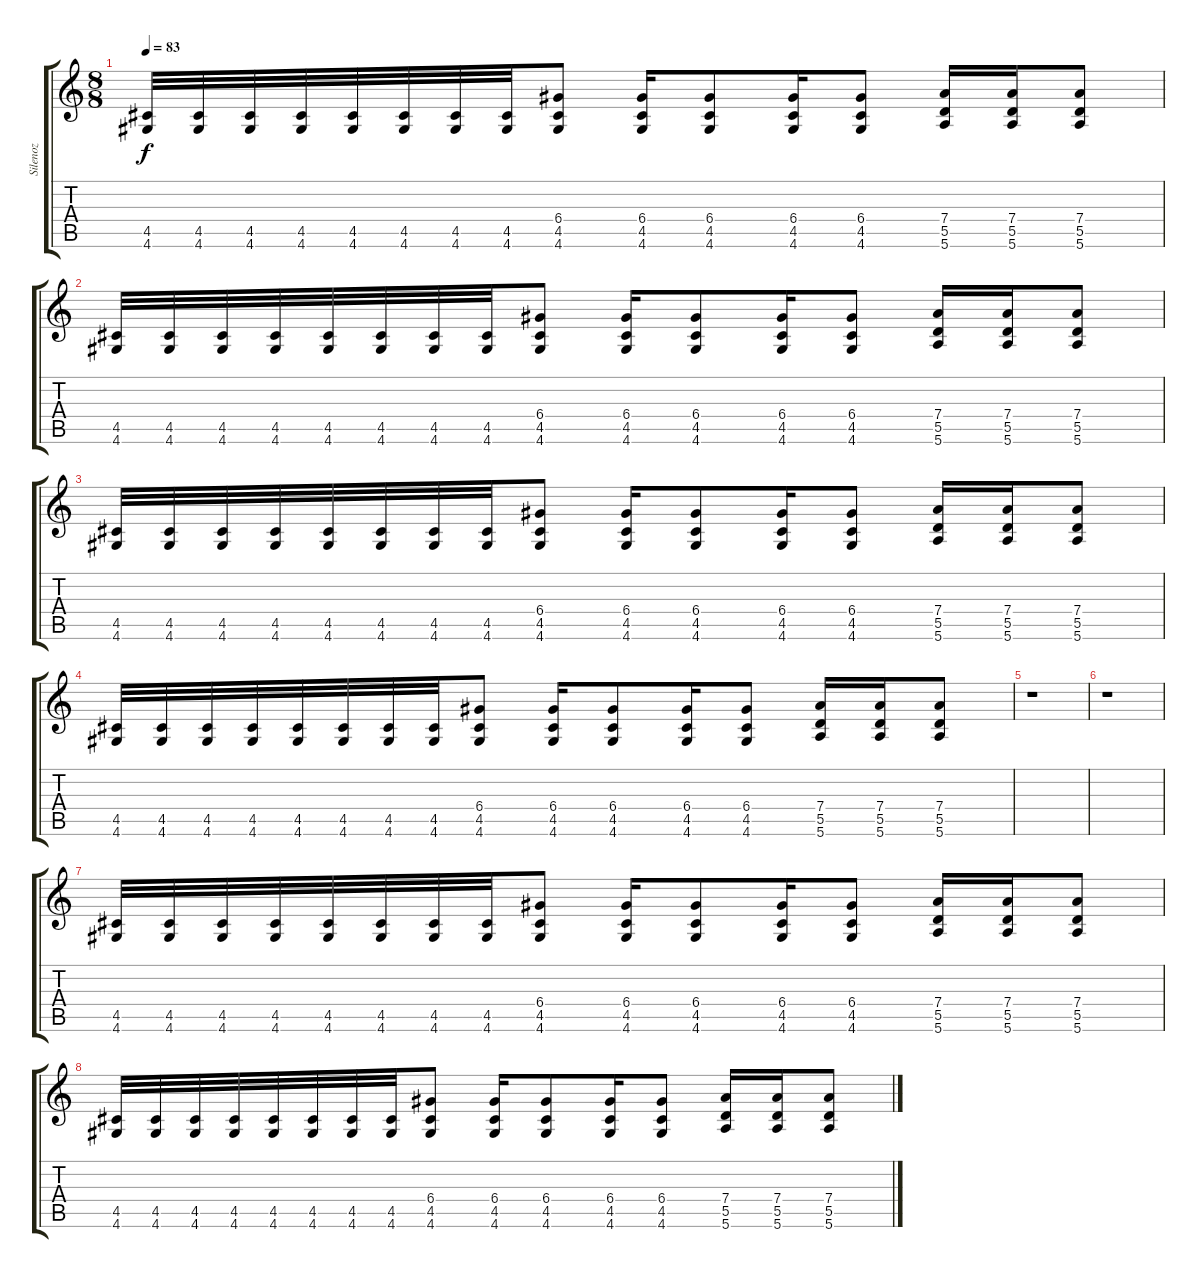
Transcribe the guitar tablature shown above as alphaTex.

\track ("Silenoz" "Silenoz") {instrument overdrivenguitar}
\staff {score tabs}
\tuning (E4 B3 G3 D3 A2 E2) {hide}
\ts (8 8)
\tempo 83
\clef g2
\ks c
(4.5 4.6).32{dy f} (4.5 4.6).32 (4.5 4.6).32 (4.5 4.6).32 (4.5 4.6).32 (4.5 4.6).32 (4.5 4.6).32 (4.5 4.6).32 (6.4 4.5 4.6).8 (6.4 4.5 4.6).16 (6.4 4.5 4.6).8 (6.4 4.5 4.6).16 (6.4 4.5 4.6).8 (7.4 5.5 5.6).16 (7.4 5.5 5.6).16 (7.4 5.5 5.6).8 |
(4.5 4.6).32 (4.5 4.6).32 (4.5 4.6).32 (4.5 4.6).32 (4.5 4.6).32 (4.5 4.6).32 (4.5 4.6).32 (4.5 4.6).32 (6.4 4.5 4.6).8 (6.4 4.5 4.6).16 (6.4 4.5 4.6).8 (6.4 4.5 4.6).16 (6.4 4.5 4.6).8 (7.4 5.5 5.6).16 (7.4 5.5 5.6).16 (7.4 5.5 5.6).8 |
(4.5 4.6).32 (4.5 4.6).32 (4.5 4.6).32 (4.5 4.6).32 (4.5 4.6).32 (4.5 4.6).32 (4.5 4.6).32 (4.5 4.6).32 (6.4 4.5 4.6).8 (6.4 4.5 4.6).16 (6.4 4.5 4.6).8 (6.4 4.5 4.6).16 (6.4 4.5 4.6).8 (7.4 5.5 5.6).16 (7.4 5.5 5.6).16 (7.4 5.5 5.6).8 |
(4.5 4.6).32 (4.5 4.6).32 (4.5 4.6).32 (4.5 4.6).32 (4.5 4.6).32 (4.5 4.6).32 (4.5 4.6).32 (4.5 4.6).32 (6.4 4.5 4.6).8 (6.4 4.5 4.6).16 (6.4 4.5 4.6).8 (6.4 4.5 4.6).16 (6.4 4.5 4.6).8 (7.4 5.5 5.6).16 (7.4 5.5 5.6).16 (7.4 5.5 5.6).8 |
r.1 |
r.1 |
(4.5 4.6).32 (4.5 4.6).32 (4.5 4.6).32 (4.5 4.6).32 (4.5 4.6).32 (4.5 4.6).32 (4.5 4.6).32 (4.5 4.6).32 (6.4 4.5 4.6).8 (6.4 4.5 4.6).16 (6.4 4.5 4.6).8 (6.4 4.5 4.6).16 (6.4 4.5 4.6).8 (7.4 5.5 5.6).16 (7.4 5.5 5.6).16 (7.4 5.5 5.6).8 |
(4.5 4.6).32 (4.5 4.6).32 (4.5 4.6).32 (4.5 4.6).32 (4.5 4.6).32 (4.5 4.6).32 (4.5 4.6).32 (4.5 4.6).32 (6.4 4.5 4.6).8 (6.4 4.5 4.6).16 (6.4 4.5 4.6).8 (6.4 4.5 4.6).16 (6.4 4.5 4.6).8 (7.4 5.5 5.6).16 (7.4 5.5 5.6).16 (7.4 5.5 5.6).8
